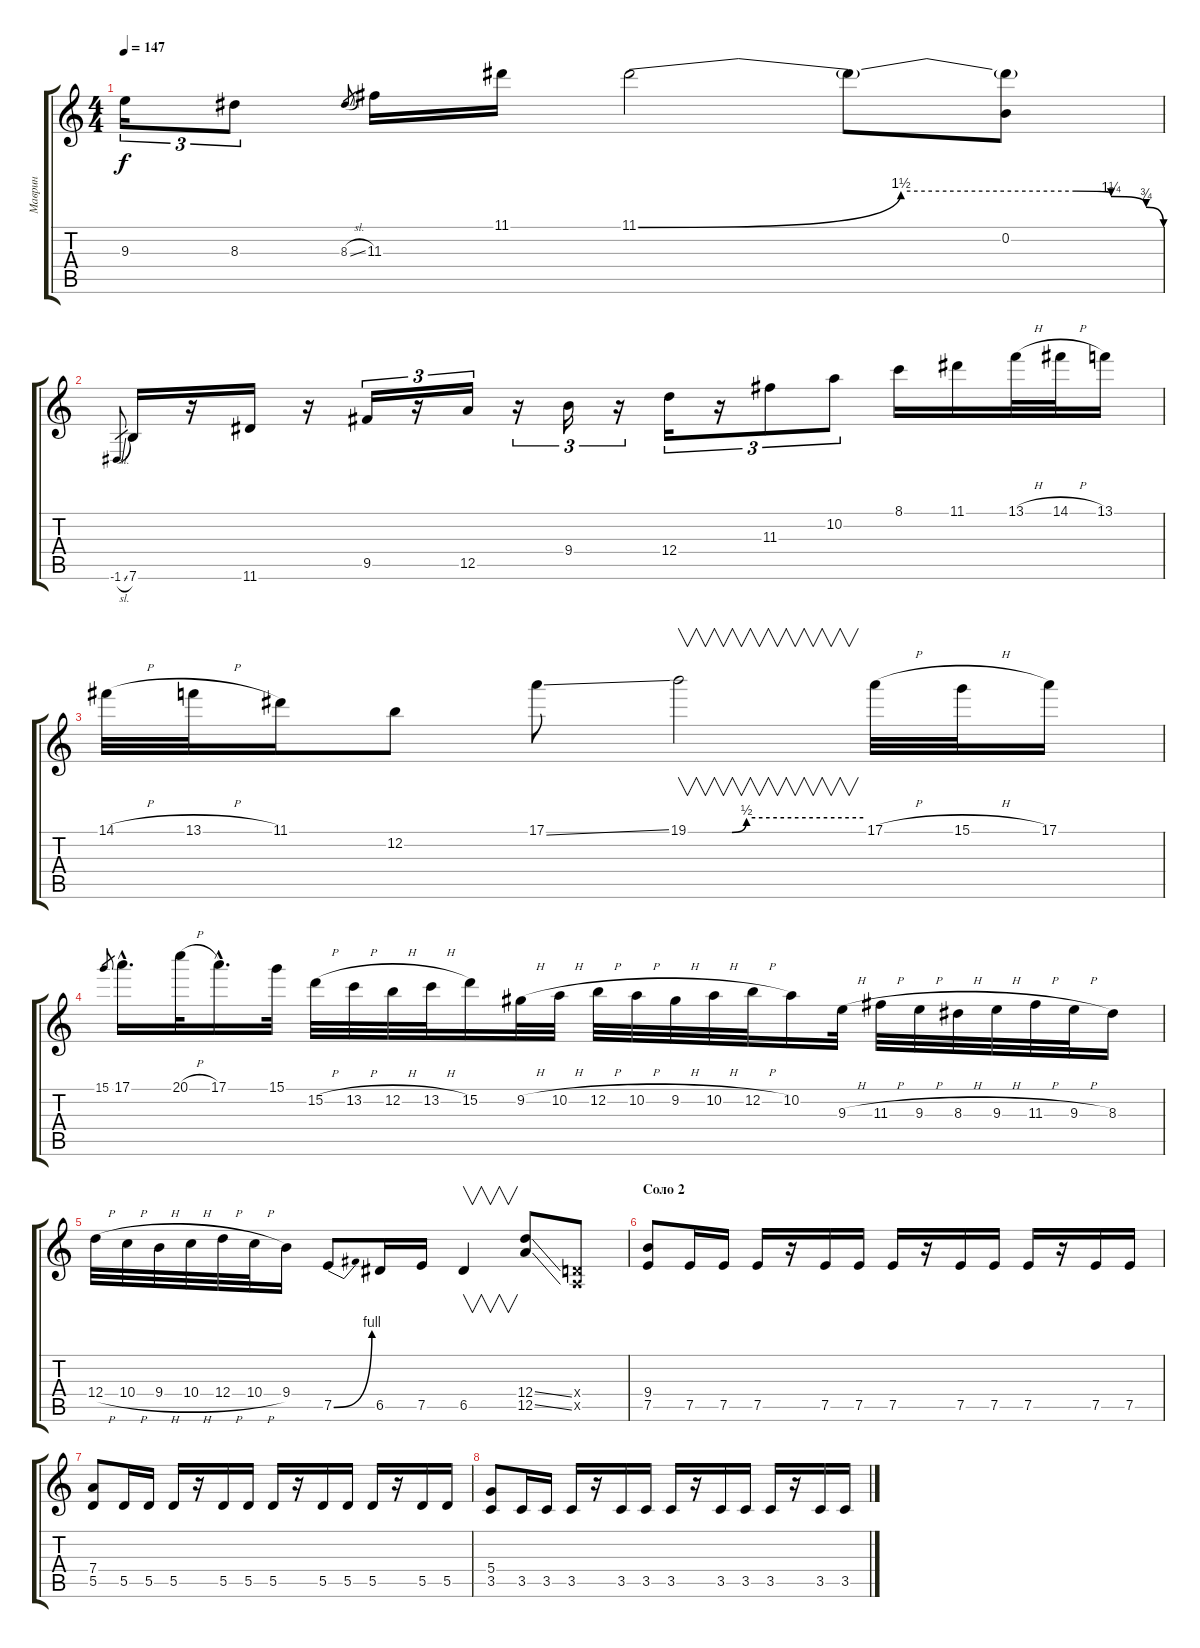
\track ("Маврин" "Маврин") {instrument overdrivenguitar}
\staff {score tabs}
\tuning (E4 B3 G3 D3 A2 E2) {hide}
\ts (4 4)
\tempo 147
\clef g2
\ks c
9.3.16{tu (3 2) dy f} 8.3.8{tu (3 2)} 8.3{sl}.8{gr} 11.3.16 11.1.16 11.1{be (custom 0 0 30 6 50 6 54 5 58 3 60 0)}.2 11.1{t}.8 (11.1{t} 0.2).8 |
-1.6{sl}.8{gr} 7.6.16 r.16 11.6.16 r.16 9.5.16{tu (3 2)} r.16{tu (3 2)} 12.5.16{tu (3 2)} r.16{tu (3 2)} 9.4.16{tu (3 2)} r.16{tu (3 2)} 12.4.16{tu (3 2)} r.16{tu (3 2)} 11.3.8{tu (3 2)} 10.2.8{tu (3 2)} 8.1.16 11.1.16 13.1{h}.32 14.1{h}.32 13.1.16 |
14.1{h}.32 13.1{h}.32 11.1.16 12.2.8 17.1{ss}.8 19.1{be (custom 0 0 15 0 20 2 60 2)}.2{v} 17.1{h}.32 15.1{h}.32 17.1.16 |
15.1.8{gr} 17.1{hac}.16{d} 20.1{h}.32 17.1{hac}.16{d} 15.1.32 15.2{h}.32 13.2{h}.32 12.2{h}.32 13.2{h}.32 15.2.16 9.2{h}.32 10.2{h}.32 12.2{h}.32 10.2{h}.32 9.2{h}.32 10.2{h}.32 12.2{h}.32 10.2.16 9.3{h}.32 11.3{h}.32 9.3{h}.32 8.3{h}.32 9.3{h}.32 11.3{h}.32 9.3{h}.32 8.3.16 |
12.4{h}.32 10.4{h}.32 9.4{h}.32 10.4{h}.32 12.4{h}.32 10.4{h}.32 9.4.16 7.5{be (bend 0 0 60 4)}.8 6.5.16 7.5.16 6.5.4{v} (12.4{ss} 12.5{ss}).8 (0.4{x} 0.5{x}).8 |
\section ("" "Соло 2")
(9.4 7.5).8{volume 10} 7.5.16 7.5.16 7.5.16 r.16 7.5.16 7.5.16 7.5.16 r.16 7.5.16 7.5.16 7.5.16 r.16 7.5.16 7.5.16 |
(7.4 5.5).8 5.5.16 5.5.16 5.5.16 r.16 5.5.16 5.5.16 5.5.16 r.16 5.5.16 5.5.16 5.5.16 r.16 5.5.16 5.5.16 |
(5.4 3.5).8 3.5.16 3.5.16 3.5.16 r.16 3.5.16 3.5.16 3.5.16 r.16 3.5.16 3.5.16 3.5.16 r.16 3.5.16 3.5.16
